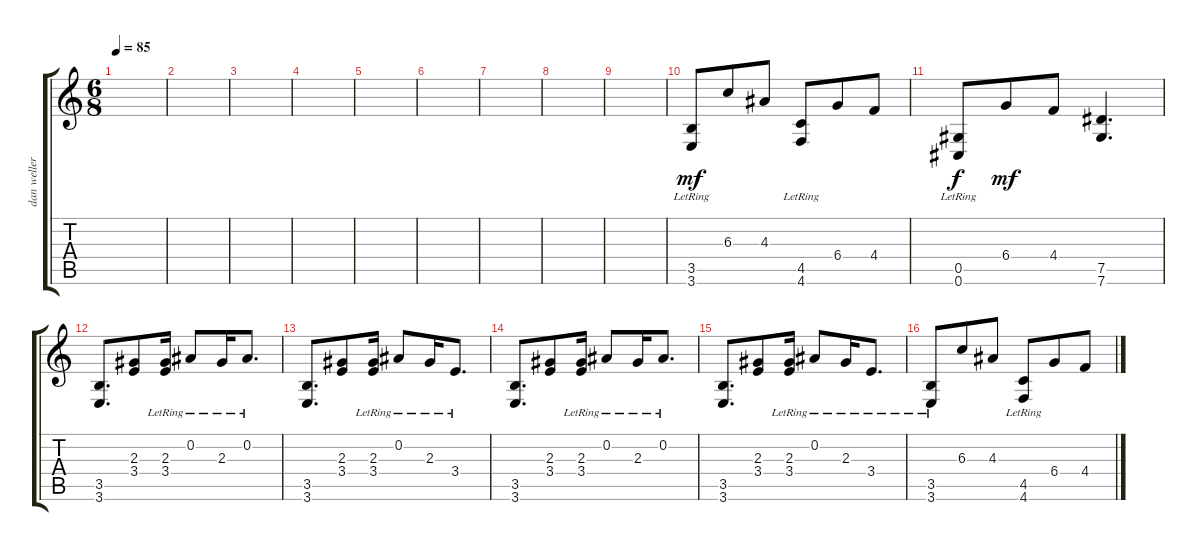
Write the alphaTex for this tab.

\track ("dan weller" "dan weller") {instrument distortionguitar}
\staff {score tabs}
\tuning (Eb4 Bb3 Gb3 Db3 Ab2 Db2) {hide}
\ts (6 8)
\tempo 85
\clef g2
\ks c
|
|
|
|
|
|
|
|
|
(3.5{lr} 3.6{lr}).8{dy mf} 6.3.8 4.3.8 (4.5{lr} 4.6{lr}).8 6.4.8 4.4.8 |
(0.5{lr} 0.6{lr}).8{dy f} 6.4.8{dy mf} 4.4.8 (7.5 7.6).4{d} |
(3.5 3.6).8{d} (2.3 3.4).8 (2.3{lr} 3.4{lr}).16 0.2{lr}.8 2.3{lr}.16 0.2{lr}.8{d} |
(3.5 3.6).8{d} (2.3 3.4).8 (2.3{lr} 3.4{lr}).16 0.2{lr}.8 2.3{lr}.16 3.4{lr}.8{d} |
(3.5 3.6).8{d} (2.3 3.4).8 (2.3{lr} 3.4{lr}).16 0.2{lr}.8 2.3{lr}.16 0.2{lr}.8{d} |
(3.5 3.6).8{d} (2.3 3.4).8 (2.3{lr} 3.4{lr}).16 0.2{lr}.8 2.3{lr}.16 3.4{lr}.8{d} |
(3.5{lr} 3.6{lr}).8 6.3.8 4.3.8 (4.5{lr} 4.6{lr}).8 6.4.8 4.4.8
